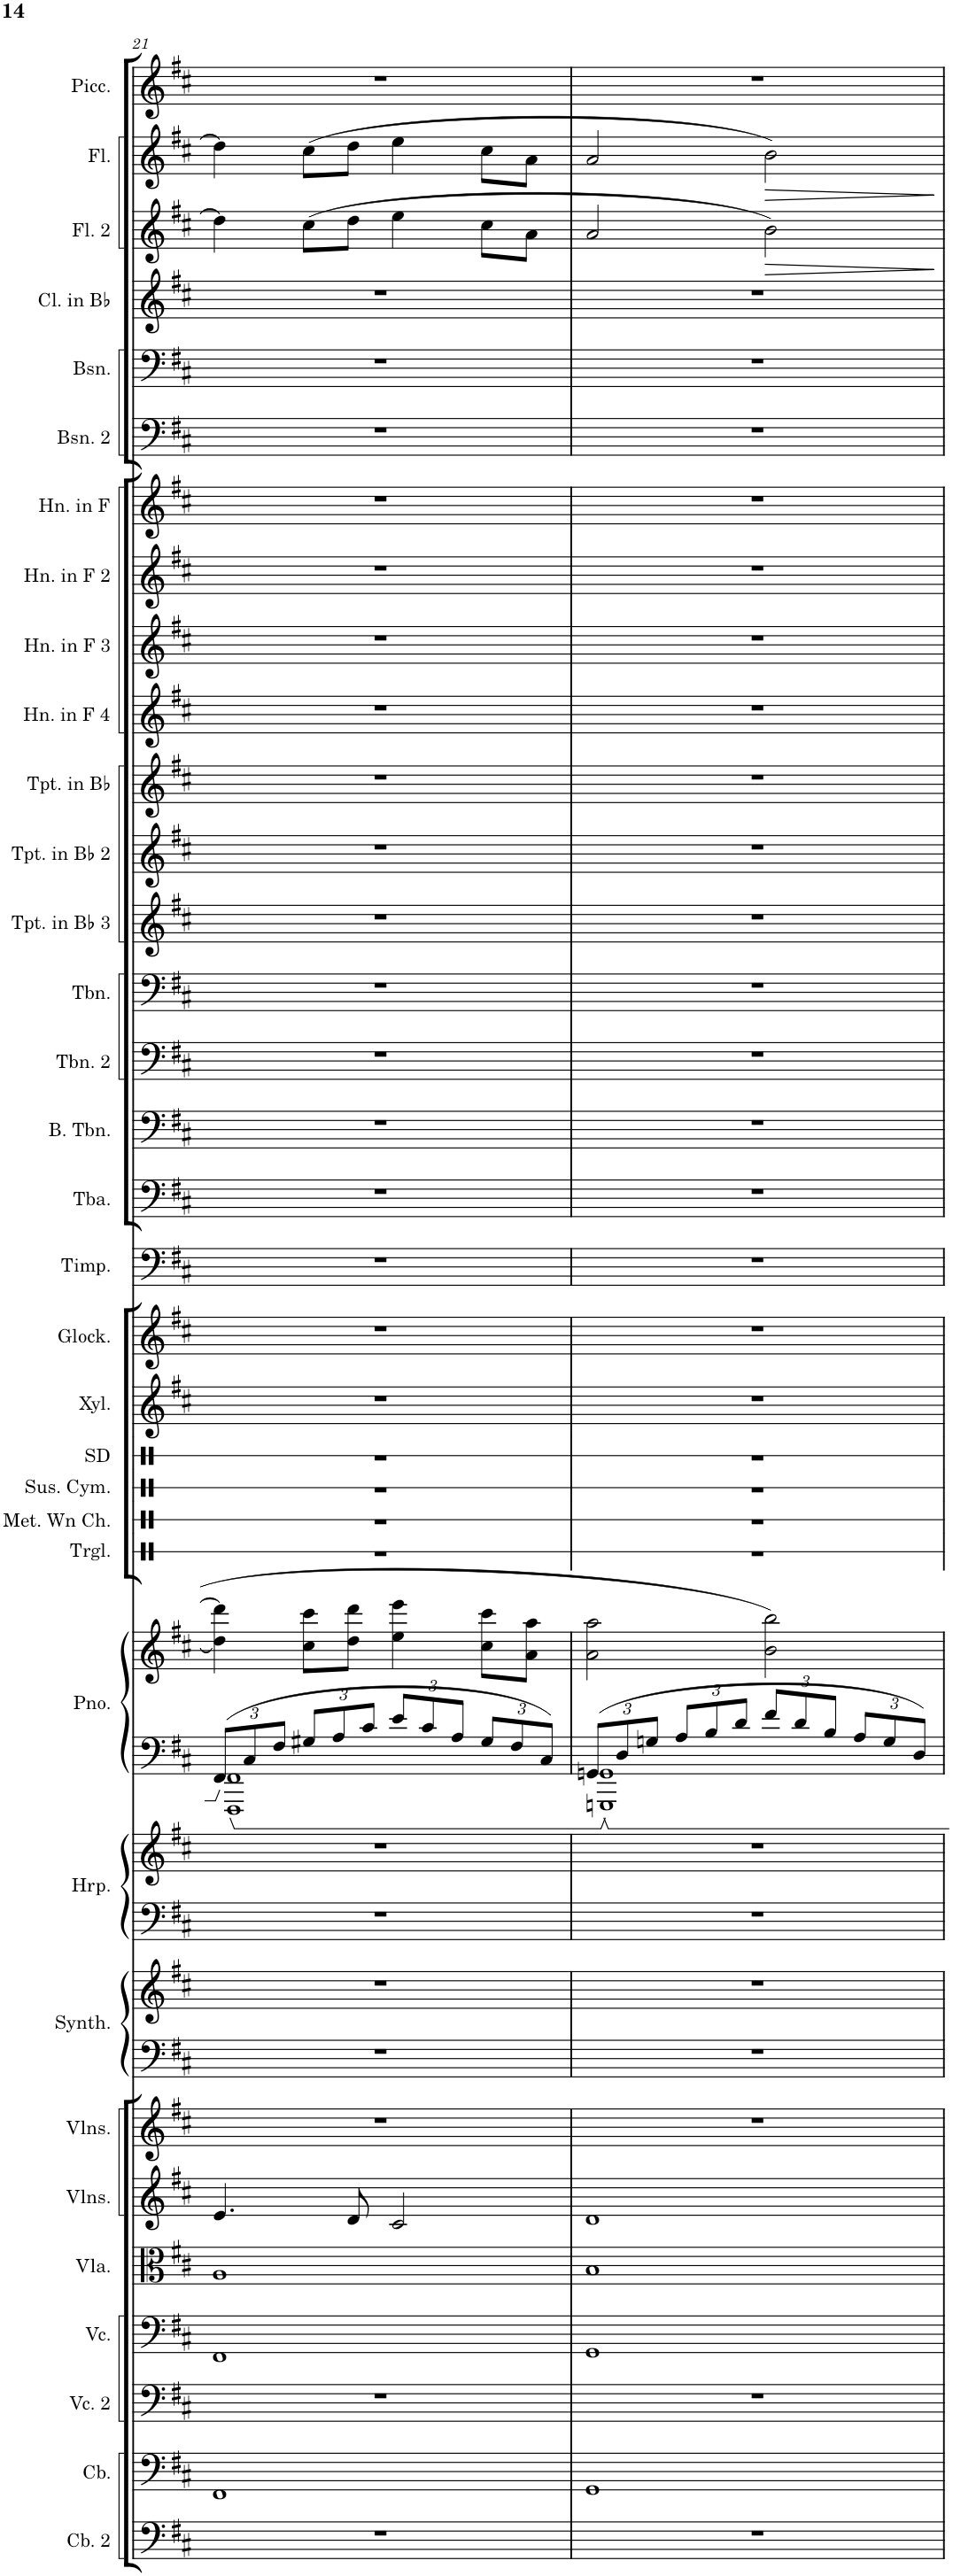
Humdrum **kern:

**kern	**kern	**kern	**kern	**kern	**kern	**kern	**kern	**kern	**kern	**kern	**kern	**kern	**kern	**kern	**kern	**kern	**kern	**kern	**kern	**kern	**kern	**kern	**kern	**kern	**kern	**kern	**kern	**kern	**kern	**kern	**kern	**dynam	**kern	**dynam	**kern
*part31	*part30	*part29	*part28	*part27	*part26	*part25	*part24	*part24	*part23	*part23	*part22	*part22	*part21	*part20	*part19	*part18	*part17	*part16	*part15	*part14	*part13	*part12	*part11	*part10	*part9	*part8	*part7	*part6	*part5	*part4	*part3	*part3	*part2	*part2	*part1
*staff34	*staff33	*staff32	*staff31	*staff30	*staff29	*staff28	*staff27	*staff26	*staff25	*staff24	*staff23	*staff22	*staff21	*staff20	*staff19	*staff18	*staff17	*staff16	*staff15	*staff14	*staff13	*staff12	*staff11	*staff10	*staff9	*staff8	*staff7	*staff6	*staff5	*staff4	*staff3	*staff3	*staff2	*staff2	*staff1
*I"Contrabass 2	*I"Contrabass	*I"Violoncello 2	*I"Violoncello	*I"Viola	*I"Violins	*I"Violins	*I"Saw Synthesizer	*	*I"Harp	*	*I"Piano	*	*I"Snare Drum	*I"Xylophone	*I"Glockenspiel	*I"Timpani	*I"Tuba	*I"Bass Trombone	*I"Trombone 2	*I"Trombone	*I"Trumpet in Bb 3	*I"Trumpet in Bb 2	*I"Trumpet in Bb	*I"Horn in F 4	*I"Horn in F 3	*I"Horn in F 2	*I"Horn in F	*I"Bassoon 2	*I"Bassoon	*I"Clarinet in Bb	*I"Flute 2	*	*I"Flute	*	*I"Piccolo
*I'Cb. 2	*I'Cb.	*I'Vc. 2	*I'Vc.	*I'Vla.	*I'Vlns.	*I'Vlns.	*I'Synth.	*	*I'Hrp.	*	*I'Pno.	*	*I'SD	*I'Xyl.	*I'Glock.	*I'Timp.	*I'Tba.	*I'B. Tbn.	*I'Tbn. 2	*I'Tbn.	*I'Tpt. in Bb 3	*I'Tpt. in Bb 2	*I'Tpt. in Bb	*I'Hn. in F 4	*I'Hn. in F 3	*I'Hn. in F 2	*I'Hn. in F	*I'Bsn. 2	*I'Bsn.	*I'Cl. in Bb	*I'Fl. 2	*	*I'Fl.	*	*I'Picc.
!!LO:PB:g=z
*clefF4	*clefF4	*clefF4	*clefF4	*clefC3	*clefG2	*clefG2	*clefF4	*clefG2	*clefF4	*clefG2	*clefF4	*clefG2	*clefX	*clefG2	*clefG2	*clefF4	*clefF4	*clefF4	*clefF4	*clefF4	*clefG2	*clefG2	*clefG2	*clefG2	*clefG2	*clefG2	*clefG2	*clefF4	*clefF4	*clefG2	*clefG2	*	*clefG2	*	*clefG2
*Trd7c12	*Trd7c12	*	*	*	*	*	*	*	*	*	*	*	*	*Trd-7c-12	*Trd-14c-24	*	*	*	*	*	*Trd1c2	*Trd1c2	*Trd1c2	*Trd4c7	*Trd4c7	*Trd4c7	*Trd4c7	*	*	*Trd1c2	*	*	*	*	*Trd-7c-12
*k[f#c#]	*k[f#c#]	*k[f#c#]	*k[f#c#]	*k[f#c#]	*k[f#c#]	*k[f#c#]	*k[f#c#]	*k[f#c#]	*k[f#c#]	*k[f#c#]	*k[f#c#]	*k[f#c#]	*k[]	*k[f#c#]	*k[f#c#]	*k[f#c#]	*k[f#c#]	*k[f#c#]	*k[f#c#]	*k[f#c#]	*k[f#c#]	*k[f#c#]	*k[f#c#]	*k[f#c#]	*k[f#c#]	*k[f#c#]	*k[f#c#]	*k[f#c#]	*k[f#c#]	*k[f#c#]	*k[f#c#]	*	*k[f#c#]	*	*k[f#c#]
*M4/4	*M4/4	*M4/4	*M4/4	*M4/4	*M4/4	*M4/4	*M4/4	*M4/4	*M4/4	*M4/4	*M4/4	*M4/4	*M4/4	*M4/4	*M4/4	*M4/4	*M4/4	*M4/4	*M4/4	*M4/4	*M4/4	*M4/4	*M4/4	*M4/4	*M4/4	*M4/4	*M4/4	*M4/4	*M4/4	*M4/4	*M4/4	*	*M4/4	*	*M4/4
*	*	*	*	*	*	*	*	*	*	*	*Xbrackettup	*	*	*	*	*	*	*	*	*	*	*	*	*	*	*	*	*	*	*	*	*	*	*	*
=21	=21	=21	=21	=21	=21	=21	=21	=21	=21	=21	=21	=21	=21	=21	=21	=21	=21	=21	=21	=21	=21	=21	=21	=21	=21	=21	=21	=21	=21	=21	=21	=21	=21	=21	=21
*	*	*	*	*	*	*	*	*	*	*	*^	*	*	*	*	*	*	*	*	*	*	*	*	*	*	*	*	*	*	*	*	*	*	*	*
1r	1FF#	1r	1FF#	1A	4.e/	1r	1r	1r	1r	1r	12FF#/L	1FFF# 1FF#	4dd\] 4ddd\]	1r	1r	1r	1r	1r	1r	1r	1r	1r	1r	1r	1r	1r	1r	1r	1r	1r	1r	4dd\]	.	4dd\]	.	1r
.	.	.	.	.	.	.	.	.	.	.	12C#/	.	.	.	.	.	.	.	.	.	.	.	.	.	.	.	.	.	.	.	.	.	.	.	.	.
.	.	.	.	.	.	.	.	.	.	.	12F#/J	.	.	.	.	.	.	.	.	.	.	.	.	.	.	.	.	.	.	.	.	.	.	.	.	.
.	.	.	.	.	.	.	.	.	.	.	12G#X/L	.	8cc#\ 8ccc#\L	.	.	.	.	.	.	.	.	.	.	.	.	.	.	.	.	.	.	(8cc#\L	.	(8cc#\L	.	.
.	.	.	.	.	.	.	.	.	.	.	12A/	.	.	.	.	.	.	.	.	.	.	.	.	.	.	.	.	.	.	.	.	.	.	.	.	.
.	.	.	.	.	8d/	.	.	.	.	.	.	.	8dd\ 8ddd\J	.	.	.	.	.	.	.	.	.	.	.	.	.	.	.	.	.	.	8dd\J	.	8dd\J	.	.
.	.	.	.	.	.	.	.	.	.	.	12c#/J	.	.	.	.	.	.	.	.	.	.	.	.	.	.	.	.	.	.	.	.	.	.	.	.	.
.	.	.	.	.	2c#/	.	.	.	.	.	12e/L	.	4ee\ 4eee\	.	.	.	.	.	.	.	.	.	.	.	.	.	.	.	.	.	.	4ee\	.	4ee\	.	.
.	.	.	.	.	.	.	.	.	.	.	12c#/	.	.	.	.	.	.	.	.	.	.	.	.	.	.	.	.	.	.	.	.	.	.	.	.	.
.	.	.	.	.	.	.	.	.	.	.	12A/J	.	.	.	.	.	.	.	.	.	.	.	.	.	.	.	.	.	.	.	.	.	.	.	.	.
.	.	.	.	.	.	.	.	.	.	.	12G#/L	.	8cc#\ 8ccc#\L	.	.	.	.	.	.	.	.	.	.	.	.	.	.	.	.	.	.	8cc#\L	.	8cc#\L	.	.
.	.	.	.	.	.	.	.	.	.	.	12F#/	.	.	.	.	.	.	.	.	.	.	.	.	.	.	.	.	.	.	.	.	.	.	.	.	.
.	.	.	.	.	.	.	.	.	.	.	.	.	8a\ 8aa\J	.	.	.	.	.	.	.	.	.	.	.	.	.	.	.	.	.	.	8a\J	.	8a\J	.	.
.	.	.	.	.	.	.	.	.	.	.	12C#/J	.	.	.	.	.	.	.	.	.	.	.	.	.	.	.	.	.	.	.	.	.	.	.	.	.
=22	=22	=22	=22	=22	=22	=22	=22	=22	=22	=22	=22	=22	=22	=22	=22	=22	=22	=22	=22	=22	=22	=22	=22	=22	=22	=22	=22	=22	=22	=22	=22	=22	=22	=22	=22	=22
1r	1GG	1r	1GG	1B	1d	1r	1r	1r	1r	1r	12GGn/L	1GGGn 1GG	2a\ 2aa\	1r	1r	1r	1r	1r	1r	1r	1r	1r	1r	1r	1r	1r	1r	1r	1r	1r	1r	2a/	.	2a/	.	1r
.	.	.	.	.	.	.	.	.	.	.	12D/	.	.	.	.	.	.	.	.	.	.	.	.	.	.	.	.	.	.	.	.	.	.	.	.	.
.	.	.	.	.	.	.	.	.	.	.	12Gn/J	.	.	.	.	.	.	.	.	.	.	.	.	.	.	.	.	.	.	.	.	.	.	.	.	.
.	.	.	.	.	.	.	.	.	.	.	12A/L	.	.	.	.	.	.	.	.	.	.	.	.	.	.	.	.	.	.	.	.	.	.	.	.	.
.	.	.	.	.	.	.	.	.	.	.	12B/	.	.	.	.	.	.	.	.	.	.	.	.	.	.	.	.	.	.	.	.	.	.	.	.	.
.	.	.	.	.	.	.	.	.	.	.	12d/J	.	.	.	.	.	.	.	.	.	.	.	.	.	.	.	.	.	.	.	.	.	.	.	.	.
!	!	!	!	!	!	!	!	!	!	!	!	!	!	!	!	!	!	!	!	!	!	!	!	!	!	!	!	!	!	!	!	!	!LO:HP:b	!	!LO:HP:b	!
.	.	.	.	.	.	.	.	.	.	.	12f#/L	.	2b\ 2bb\	.	.	.	.	.	.	.	.	.	.	.	.	.	.	.	.	.	.	2b\)	>	2b\)	>	.
.	.	.	.	.	.	.	.	.	.	.	12d/	.	.	.	.	.	.	.	.	.	.	.	.	.	.	.	.	.	.	.	.	.	.	.	.	.
.	.	.	.	.	.	.	.	.	.	.	12B/J	.	.	.	.	.	.	.	.	.	.	.	.	.	.	.	.	.	.	.	.	.	.	.	.	.
.	.	.	.	.	.	.	.	.	.	.	12A/L	.	.	.	.	.	.	.	.	.	.	.	.	.	.	.	.	.	.	.	.	.	.	.	.	.
.	.	.	.	.	.	.	.	.	.	.	12G/	.	.	.	.	.	.	.	.	.	.	.	.	.	.	.	.	.	.	.	.	.	.	.	.	.
.	.	.	.	.	.	.	.	.	.	.	12D/J	.	.	.	.	.	.	.	.	.	.	.	.	.	.	.	.	.	.	.	.	.	.	.	.	.
*	*	*	*	*	*	*	*	*	*	*	*v	*v	*	*	*	*	*	*	*	*	*	*	*	*	*	*	*	*	*	*	*	*	*	*	*	*
.	.	.	.	.	.	.	.	.	.	.	.	.	.	.	.	.	.	.	.	.	.	.	.	.	.	.	.	.	.	.	.	]	.	]	.
=	=	=	=	=	=	=	=	=	=	=	=	=	=	=	=	=	=	=	=	=	=	=	=	=	=	=	=	=	=	=	=	=	=	=	=
*-	*-	*-	*-	*-	*-	*-	*-	*-	*-	*-	*-	*-	*-	*-	*-	*-	*-	*-	*-	*-	*-	*-	*-	*-	*-	*-	*-	*-	*-	*-	*-	*-	*-	*-	*-
